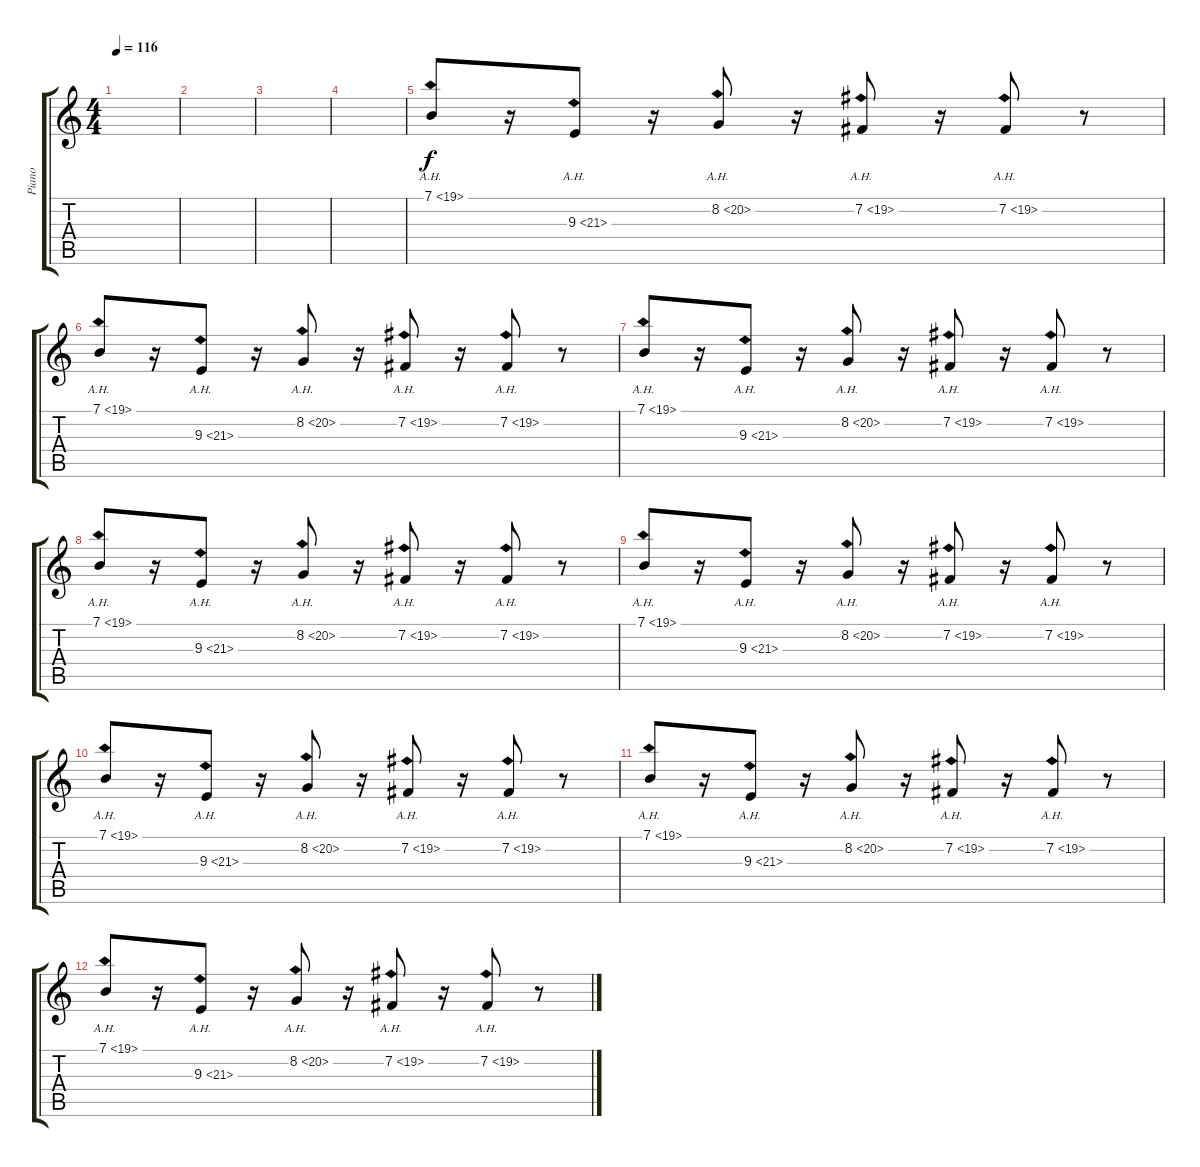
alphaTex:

\track ("Piano" "Piano") {instrument acousticgrandpiano}
\staff {score tabs}
\tuning (E4 B3 G3 D3 A2 E2) {hide}
\ts (4 4)
\tempo 116
\clef g2
\ks c
|
|
|
|
7.1{ah 12}.8 r.16 9.3{ah 12}.8 r.16 8.2{ah 12}.8 r.16 7.2{ah 12}.8 r.16 7.2{ah 12}.8 r.8 |
7.1{ah 12}.8 r.16 9.3{ah 12}.8 r.16 8.2{ah 12}.8 r.16 7.2{ah 12}.8 r.16 7.2{ah 12}.8 r.8 |
7.1{ah 12}.8 r.16 9.3{ah 12}.8 r.16 8.2{ah 12}.8 r.16 7.2{ah 12}.8 r.16 7.2{ah 12}.8 r.8 |
7.1{ah 12}.8 r.16 9.3{ah 12}.8 r.16 8.2{ah 12}.8 r.16 7.2{ah 12}.8 r.16 7.2{ah 12}.8 r.8 |
7.1{ah 12}.8 r.16 9.3{ah 12}.8 r.16 8.2{ah 12}.8 r.16 7.2{ah 12}.8 r.16 7.2{ah 12}.8 r.8 |
7.1{ah 12}.8 r.16 9.3{ah 12}.8 r.16 8.2{ah 12}.8 r.16 7.2{ah 12}.8 r.16 7.2{ah 12}.8 r.8 |
7.1{ah 12}.8 r.16 9.3{ah 12}.8 r.16 8.2{ah 12}.8 r.16 7.2{ah 12}.8 r.16 7.2{ah 12}.8 r.8 |
7.1{ah 12}.8 r.16 9.3{ah 12}.8 r.16 8.2{ah 12}.8 r.16 7.2{ah 12}.8 r.16 7.2{ah 12}.8 r.8
